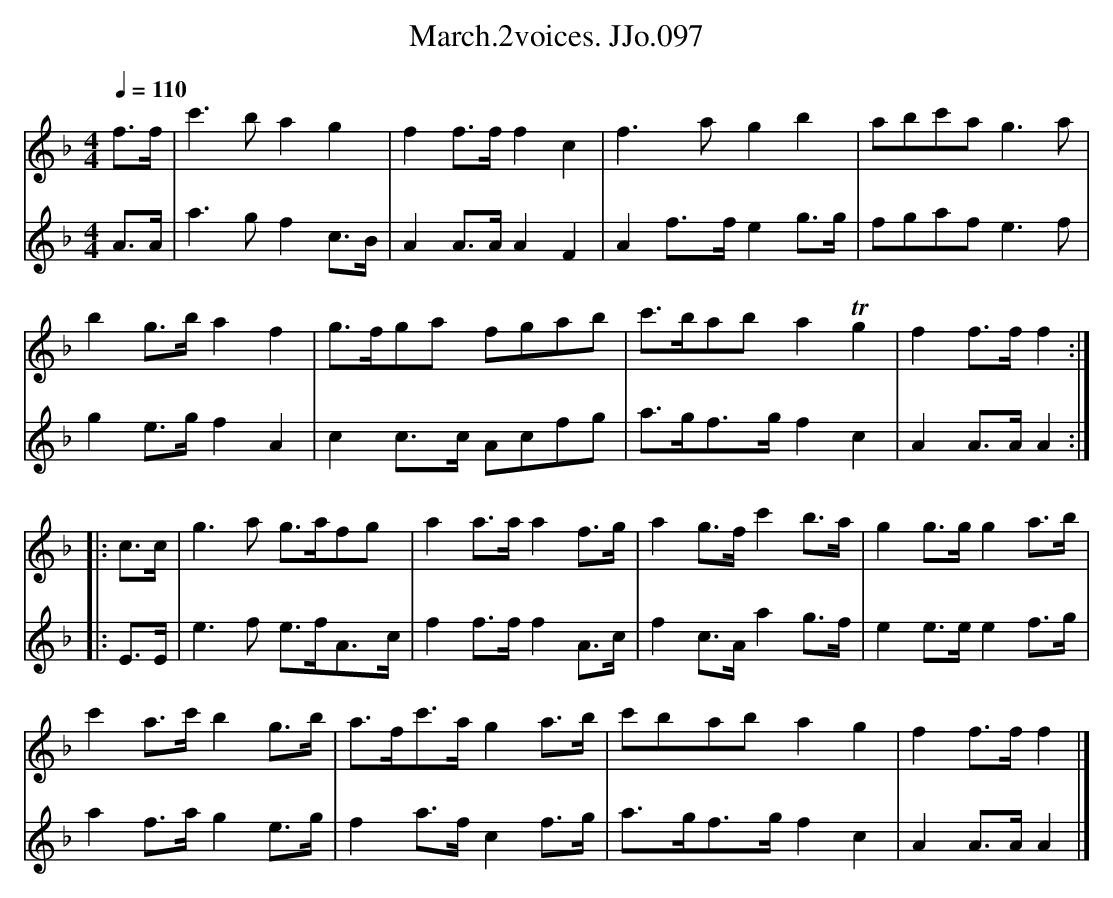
X:1
T:March.2voices. JJo.097
M:4/4
L:1/8
Q:1/4=110
K:F
[V:1]f>f|c'3ba2g2|f2f>ff2c2|f3ag2b2|abc'ag3a|
[V:2]A>A|a3gf2c>B|A2A>AA2F2|A2f>fe2g>g|fgafe3f|
[V:1]b2g>ba2f2|g>fga fgab|c'>baba2Tg2|f2f>ff2:|
|:[V:2]g2e>gf2A2|c2c>c Acfg|a>gf>gf2c2|A2A>AA2:|
|:[V:1]c>c|g3a g>afg|a2a>aa2f>g|a2g>f c'2b>a|g2g>gg2 a>b|
[V:2]E>E|e3f e>fA>c|f2f>ff2A>c|f2c>A a2g>f|e2e>ee2f>g|
[V:1]c'2a>c' b2g>b|a>fc'>a g2a>b|c'bab a2g2|f2f>ff2|]
[V:2]a2f>ag2e>g|f2a>f c2f>g|a>gf>g f2c2|A2A>AA2|]
